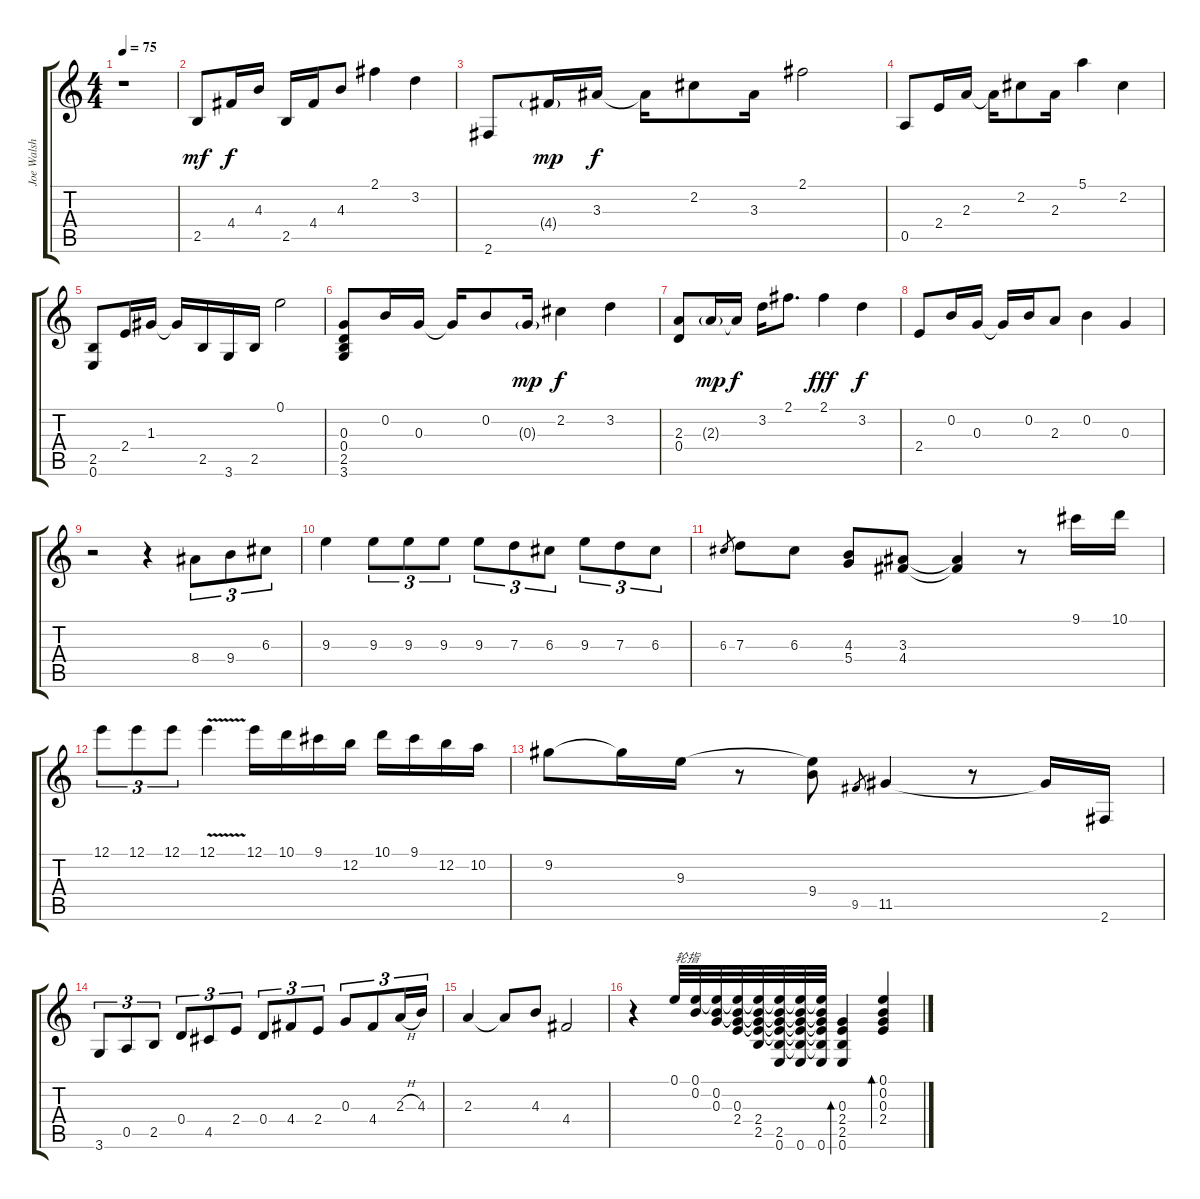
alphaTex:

\track ("Joe Walsh" "Joe Walsh") {instrument acousticguitarnylon}
\staff {score tabs}
\tuning (E4 B3 G3 D3 A2 E2) {hide}
\ts (4 4)
\tempo 75
\clef g2
\ks c
r.1{dy f} |
2.5.8{dy mf volume 10} 4.4.16{dy f} 4.3.16 2.5.16 4.4.16 4.3.8 2.1.4 3.2.4 |
2.6.8 4.4{g}.16{dy mp} 3.3.16{dy f} 3.3{t}.16 2.2.8 3.3.16 2.1.2 |
0.5.8 2.4.16 2.3.16 2.3{t}.16 2.2.8 2.3.16 5.1.4 2.2.4 |
(2.5 0.6).8 2.4.16 1.3.16 1.3{t}.16 2.5.16 3.6.16 2.5.16 0.1.2 |
(0.3 0.4 2.5 3.6).8 0.2.16 0.3.16 0.3{t}.16 0.2.8 0.3{g}.16{dy mp} 2.2.4{dy f} 3.2.4 |
(2.3 0.4).8 2.3{g}.16{dy mp} 2.3{t}.16{dy f} 3.2.16 2.1.8{d} 2.1.4{dy fff} 3.2.4{dy f} |
2.4.8 0.2.16 0.3.16 0.3{t}.16 0.2.16 2.3.8 0.2.4 0.3.4 |
r.2 r.4 8.4.8{tu (3 2) volume 16} 9.4.8{tu (3 2)} 6.3.8{tu (3 2)} |
9.3.4 9.3.8{tu (3 2)} 9.3.8{tu (3 2)} 9.3.8{tu (3 2)} 9.3.8{tu (3 2)} 7.3.8{tu (3 2)} 6.3.8{tu (3 2)} 9.3.8{tu (3 2)} 7.3.8{tu (3 2)} 6.3.8{tu (3 2)} |
6.3.8{gr} 7.3.8 6.3.8 (4.3 5.4).8 (3.3 4.4).8 (3.3{t} 4.4{t}).4 r.8 9.1.16 10.1.16 |
12.1.8{tu (3 2)} 12.1.8{tu (3 2)} 12.1.8{tu (3 2)} 12.1{v}.4 12.1.16 10.1.16 9.1.16 12.2.16 10.1.16 9.1.16 12.2.16 10.2.16 |
9.2.8 9.2{t}.16 9.3.16 r.8 (9.3{t} 9.4).8 9.5.8{gr} 11.5.4 r.8 11.5{t}.16 2.6.16 |
3.6.8{tu (3 2)} 0.5.8{tu (3 2)} 2.5.8{tu (3 2)} 0.4.8{tu (3 2)} 4.5.8{tu (3 2)} 2.4.8{tu (3 2)} 0.4.8{tu (3 2)} 4.4.8{tu (3 2)} 2.4.8{tu (3 2)} 0.3.8{tu (3 2)} 4.4.8{tu (3 2)} 2.3{h}.16{tu (3 2)} 4.3.16{tu (3 2)} |
2.3.4 2.3{t}.8 4.3.8 4.4.2 |
r.4 0.1.32{txt "轮指"} (0.1 0.2).32 (0.1{t} 0.2 0.3).32 (0.1{t} 0.2{t} 0.3 2.4).32 (0.1{t} 0.2{t} 0.3{t} 2.4 2.5).32 (0.1{t} 0.2{t} 0.3{t} 2.4{t} 2.5 0.6).32 (0.1{t} 0.2{t} 0.3{t} 2.4{t} 2.5{t} 0.6).32 (0.1{t} 0.2{t} 0.3{t} 2.4{t} 2.5{t} 0.6).32 (0.3 2.4 2.5 0.6).4{bd 120} (0.1 0.2 0.3 2.4).4{bd 120}
